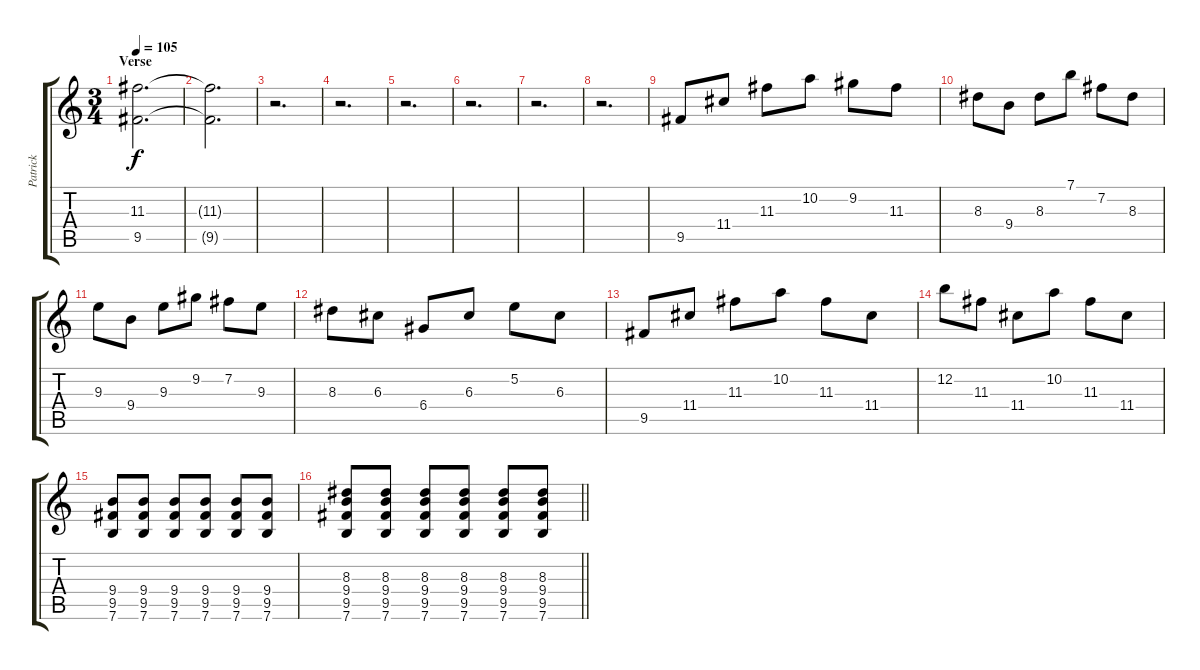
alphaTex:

\track ("Patrick" "Patrick") {instrument distortionguitar}
\staff {score tabs}
\tuning (E4 B3 G3 D3 A2 E2) {hide}
\ts (3 4)
\section ("" "Verse")
\tempo 105
\clef g2
\ks c
(11.3 9.5).2{d dy f} |
(11.3{t} 9.5{t}).2{d} |
r.2{d} |
r.2{d} |
r.2{d} |
r.2{d} |
r.2{d} |
r.2{d} |
9.5.8{volume 12 instrument electricguitarclean} 11.4.8 11.3.8 10.2.8 9.2.8 11.3.8 |
8.3.8 9.4.8 8.3.8 7.1.8 7.2.8 8.3.8 |
9.3.8 9.4.8 9.3.8 9.2.8 7.2.8 9.3.8 |
8.3.8 6.3.8 6.4.8 6.3.8 5.2.8 6.3.8 |
9.5.8 11.4.8 11.3.8 10.2.8 11.3.8 11.4.8 |
12.2.8 11.3.8 11.4.8 10.2.8 11.3.8 11.4.8 |
(9.4 9.5 7.6).8{instrument distortionguitar} (9.4 9.5 7.6).8 (9.4 9.5 7.6).8 (9.4 9.5 7.6).8 (9.4 9.5 7.6).8 (9.4 9.5 7.6).8 |
\barLineRight lightlight
(8.3 9.4 9.5 7.6).8 (8.3 9.4 9.5 7.6).8 (8.3 9.4 9.5 7.6).8 (8.3 9.4 9.5 7.6).8 (8.3 9.4 9.5 7.6).8 (8.3 9.4 9.5 7.6).8
